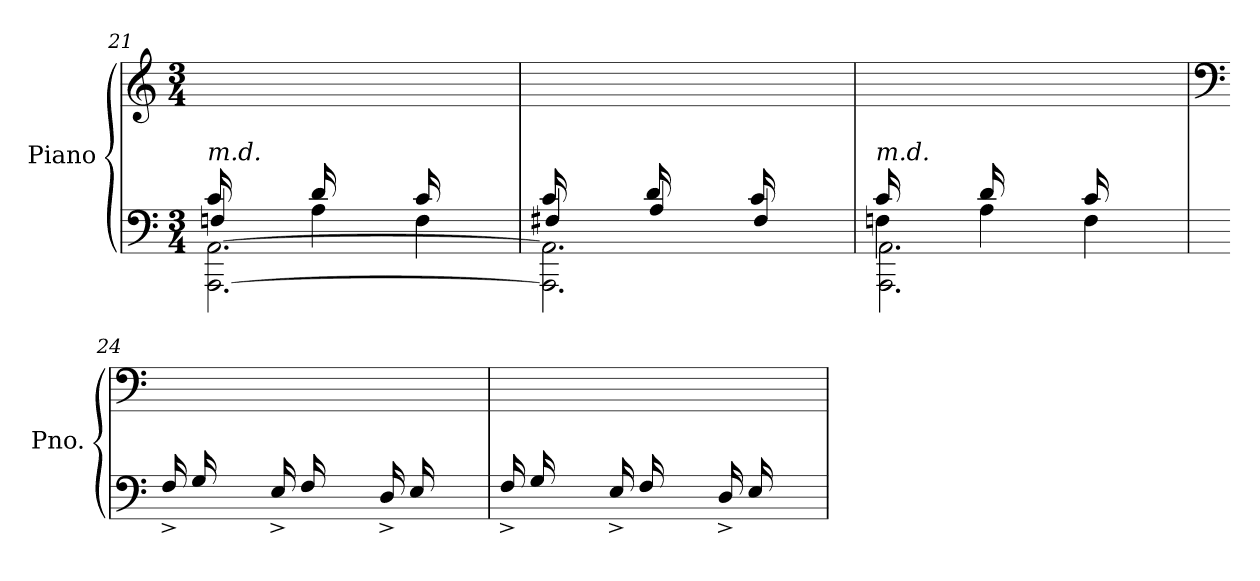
**kern	**kern
*part1	*part1
*staff2	*staff1
*I"Piano	*
*I'Pno.	*
*clefF4	*clefG2
*k[]	*k[]
*M3/4	*M3/4
=21	=21
*^	*
*	*^	*
!	!	!	!LO:TX:b:i:t=m.d.
16c:/LL	4Fn/	[2.AAA\ [2.AA\	16ryy
8.ryy	.	.	16e-X\
.	.	.	16a\
.	.	.	16e-\JJ
16d/LL	4A\	.	16ryy
8.ryy	.	.	16fn\
.	.	.	16cc\
.	.	.	16f\JJ
16c/LL	4F\	.	16ryy
8.ryy	.	.	16e-\
.	.	.	16a\
.	.	.	16e-\JJ
!!LO:LB:g=z
=22	=22	=22	=22
(>16c/LL	4F#X/	2.AAA\] 2.AA\]	16ryy
8.ryy	.	.	16e-X\
.	.	.	16a\
.	.	.	16e-\JJ
16d/LL	4A/	.	16ryy
8.ryy	.	.	16f#X\
.	.	.	16cc\
.	.	.	16f#\JJ
16c/LL	4F#/	.	16ryy
8.ryy	.	.	16e-\
.	.	.	16a\
.	.	.	16e-\JJ
=23	=23	=23	=23
!	!	!	!LO:TX:b:i:t=m.d.
16c:/LL	4Fn\	2.AAA\ 2.AA\	16ryy
8.ryy	.	.	16e-X\
.	.	.	16a\
.	.	.	16e-\JJ
16d/LL	4A\	.	16ryy
8.ryy	.	.	16fn\
.	.	.	16cc\
.	.	.	16f\JJ
16c/LL	4F\	.	16ryy
8.ryy	.	.	16e-\
.	.	.	16a\
.	.	.	16e-\JJ)
*v	*v	*v	*
=24	=24
*	*clefF4
*	*^
(>16F^/LL	2.ryy	8ryy
16G/	.	.
8ryy	.	16A\
.	.	16B\JJ)
(>16E^/LL	.	8ryy
16F/	.	.
8ryy	.	16G\
.	.	16A\JJ)
(>16D^/LL	.	8ryy
16E/	.	.
8ryy	.	16F\
.	.	16G\JJ)
!!LO:LB:g=z	!!
=25	=25	=25
(>16F^/LL	2.ryy	8ryy
16G/	.	.
8ryy	.	16A\
.	.	16B\JJ)
(>16E^/LL	.	8ryy
16F/	.	.
8ryy	.	16G\
.	.	16A\JJ)
(>16D^/LL	.	8ryy
16E/	.	.
8ryy	.	16F\
.	.	16G\JJ)
*	*v	*v
=	=
*-	*-
